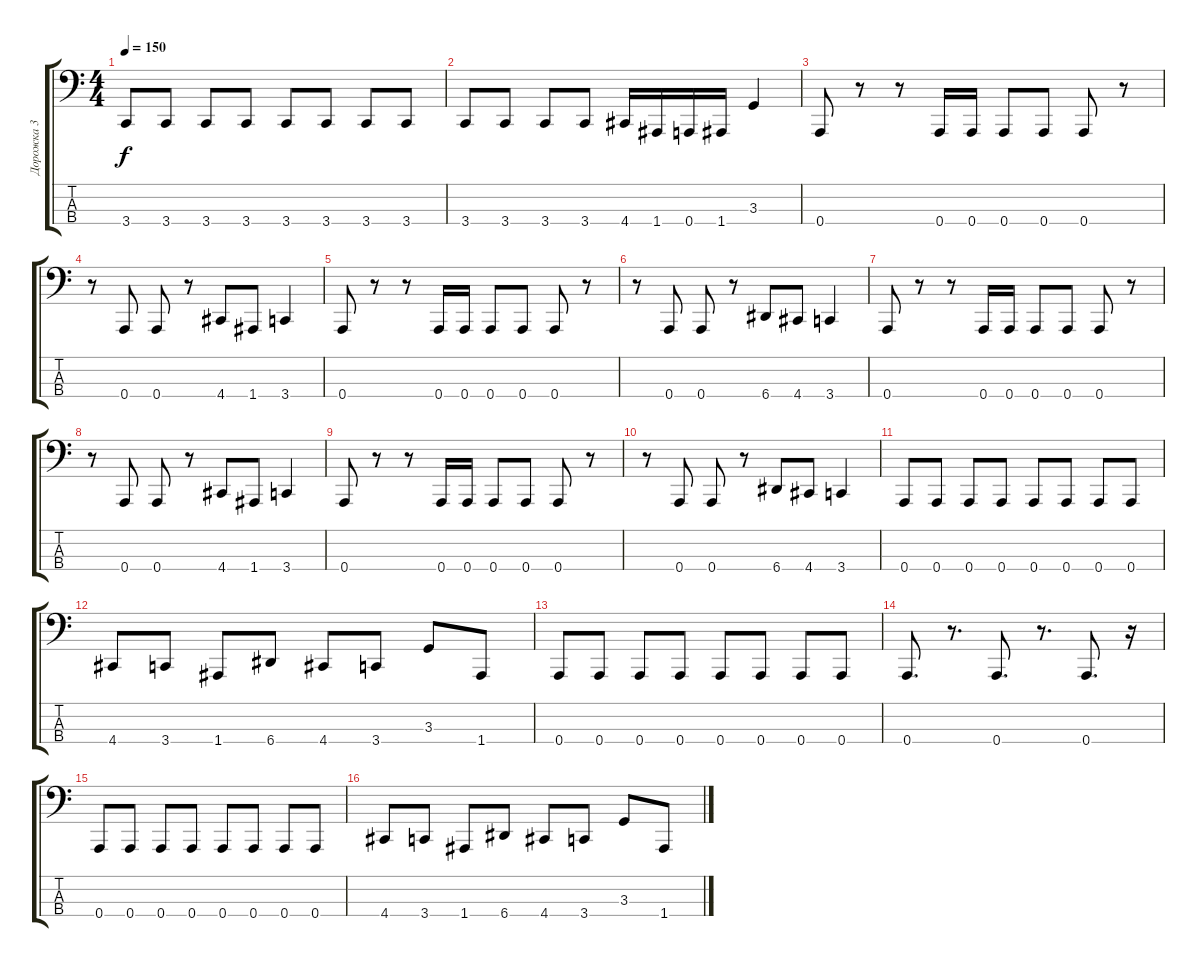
\track ("Дорожка 3" "Дорожка 3") {instrument electricbasspick}
\staff {score tabs}
\tuning (D2 A1 E1 A0) {hide}
\ts (4 4)
\tempo 150
\clef f4
\ks c
3.4.8{dy f} 3.4.8 3.4.8 3.4.8 3.4.8 3.4.8 3.4.8 3.4.8 |
3.4.8 3.4.8 3.4.8 3.4.8 4.4.16 1.4.16 0.4.16 1.4.16 3.3.4 |
0.4.8 r.8 r.8 0.4.16 0.4.16 0.4.8 0.4.8 0.4.8 r.8 |
r.8 0.4.8 0.4.8 r.8 4.4.8 1.4.8 3.4.4 |
0.4.8 r.8 r.8 0.4.16 0.4.16 0.4.8 0.4.8 0.4.8 r.8 |
r.8 0.4.8 0.4.8 r.8 6.4.8 4.4.8 3.4.4 |
0.4.8 r.8 r.8 0.4.16 0.4.16 0.4.8 0.4.8 0.4.8 r.8 |
r.8 0.4.8 0.4.8 r.8 4.4.8 1.4.8 3.4.4 |
0.4.8 r.8 r.8 0.4.16 0.4.16 0.4.8 0.4.8 0.4.8 r.8 |
r.8 0.4.8 0.4.8 r.8 6.4.8 4.4.8 3.4.4 |
0.4.8 0.4.8 0.4.8 0.4.8 0.4.8 0.4.8 0.4.8 0.4.8 |
4.4.8 3.4.8 1.4.8 6.4.8 4.4.8 3.4.8 3.3.8 1.4.8 |
0.4.8 0.4.8 0.4.8 0.4.8 0.4.8 0.4.8 0.4.8 0.4.8 |
0.4.8{d} r.8{d} 0.4.8{d} r.8{d} 0.4.8{d} r.16 |
0.4.8 0.4.8 0.4.8 0.4.8 0.4.8 0.4.8 0.4.8 0.4.8 |
4.4.8 3.4.8 1.4.8 6.4.8 4.4.8 3.4.8 3.3.8 1.4.8
